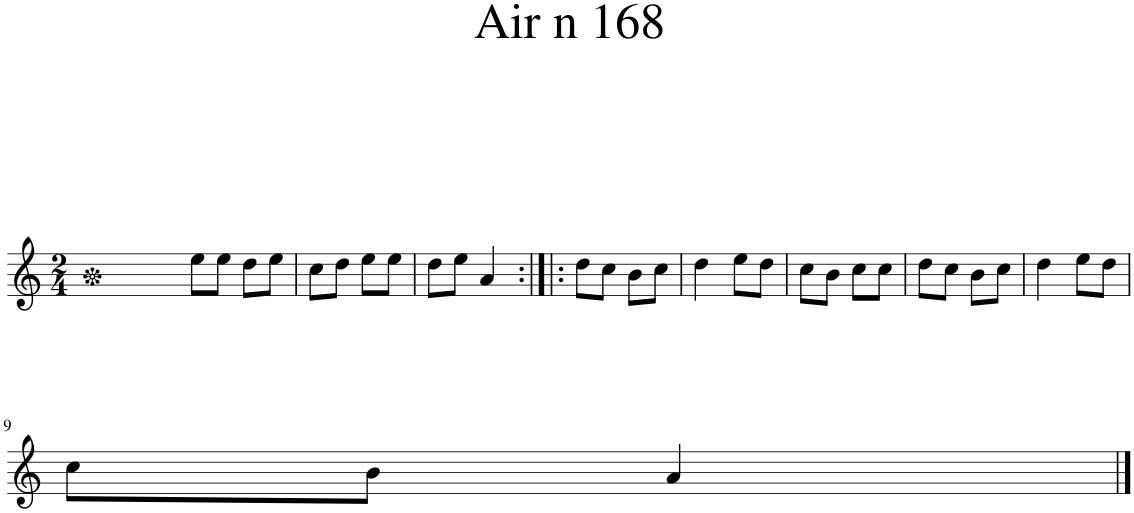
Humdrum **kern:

**kern
*part1
*staff1
*I"Piano
*I'Pno.
*clefG2
*k[]
*M2/4
=1
8ee\L
8ee\J
8dd\L
8ee\J
=2
8cc\L
8dd\J
8ee\L
8ee\J
=3
8dd\L
8ee\J
4a/
=4:|!|:
8dd\L
8cc\J
8b\L
8cc\J
=5
4dd\
8ee\L
8dd\J
=6
8cc\L
8b\J
8cc\L
8cc\J
=7
8dd\L
8cc\J
8b\L
8cc\J
=8
4dd\
8ee\L
8dd\J
!!LO:LB:g=z
=9
8cc\L
8b\J
4a/
==
*-
